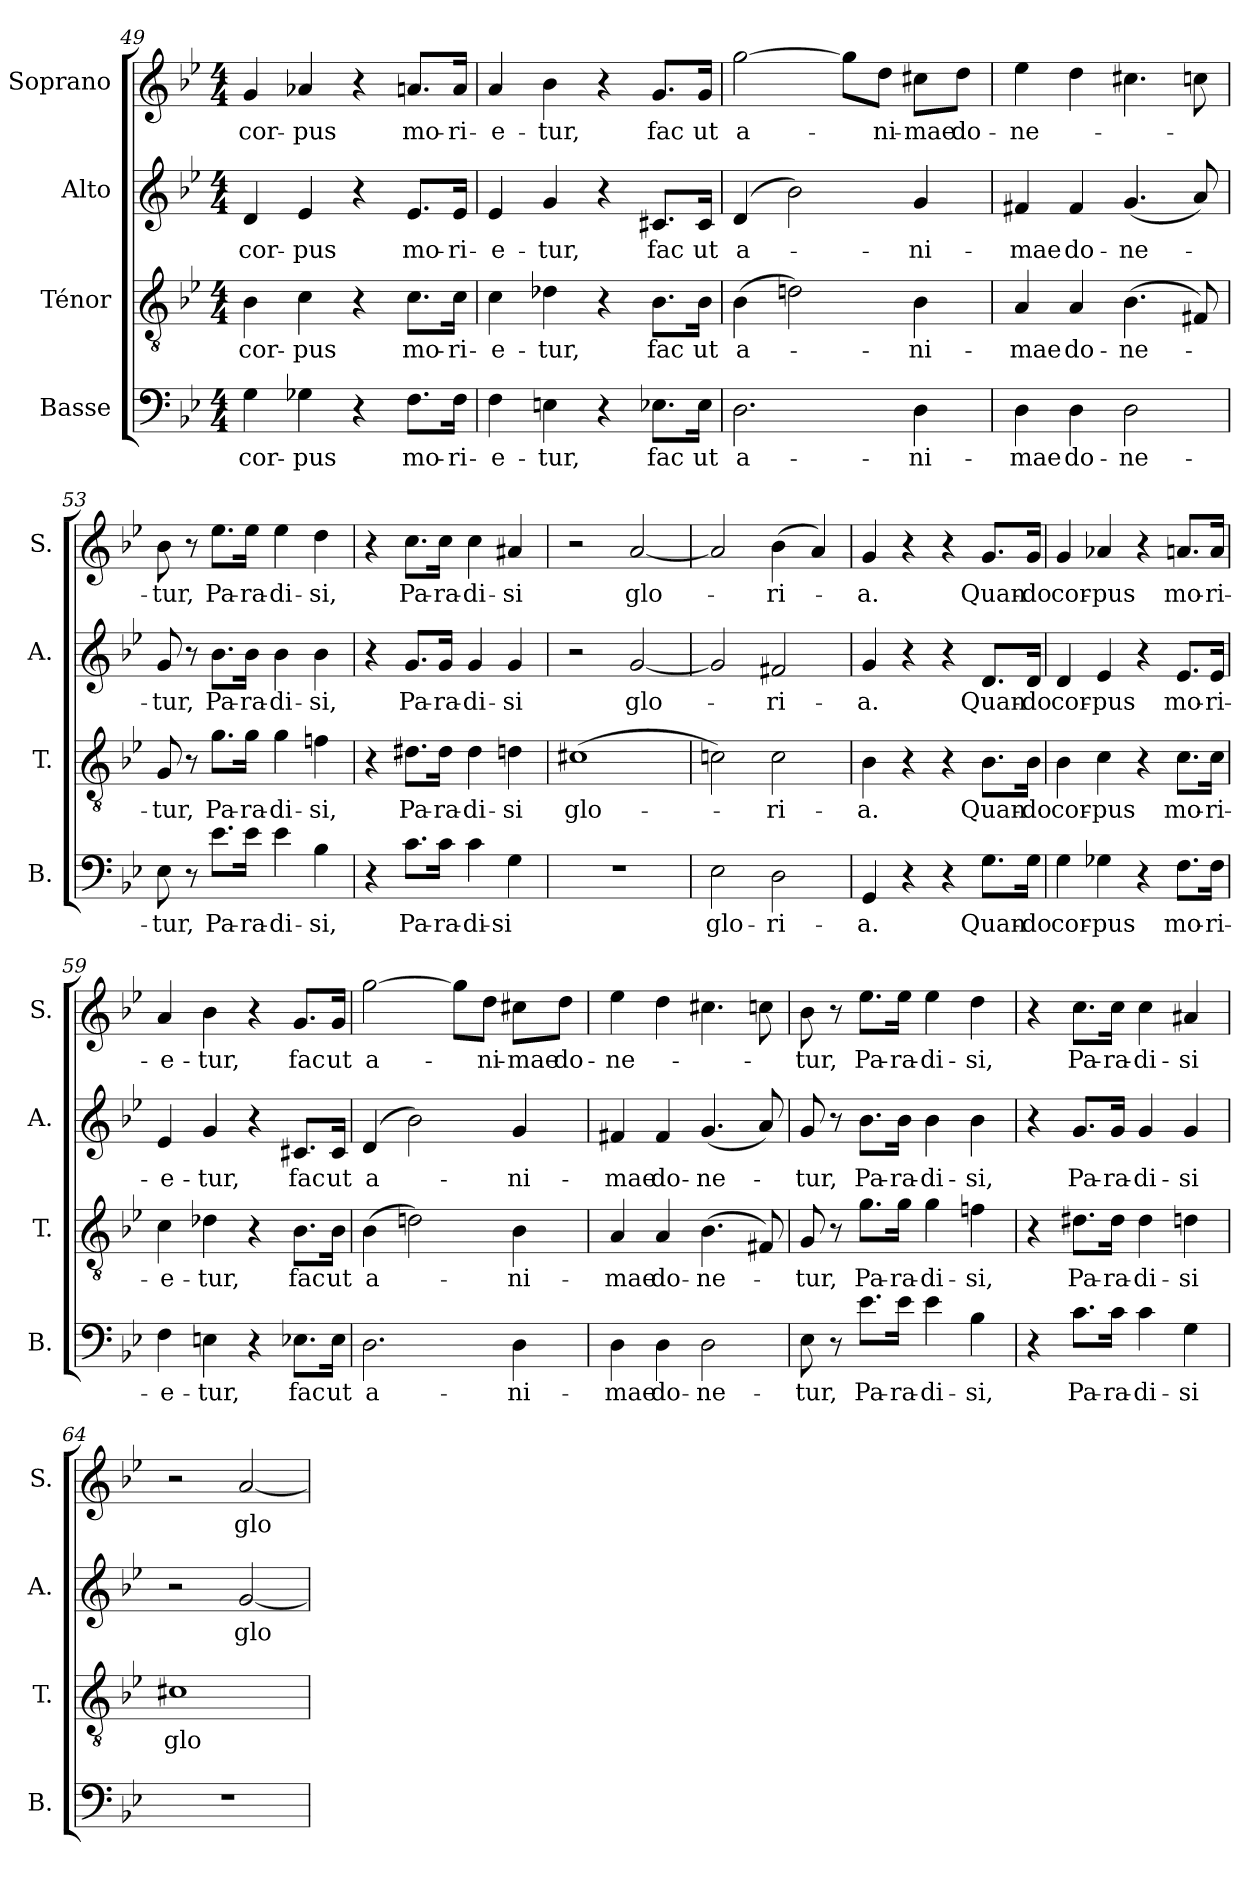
**kern	**text	**kern	**text	**kern	**text	**kern	**text
*part4	*part4	*part3	*part3	*part2	*part2	*part1	*part1
*staff4	*staff4	*staff3	*staff3	*staff2	*staff2	*staff1	*staff1
*I"Basse	*	*I"Ténor	*	*I"Alto	*	*I"Soprano	*
*I'B.	*	*I'T.	*	*I'A.	*	*I'S.	*
*clefF4	*	*clefGv2	*	*clefG2	*	*clefG2	*
*k[b-e-]	*	*k[b-e-]	*	*k[b-e-]	*	*k[b-e-]	*
*M4/4	*	*M4/4	*	*M4/4	*	*M4/4	*
=49	=49	=49	=49	=49	=49	=49	=49
!	!LO:LY:b	!	!LO:LY:b	!	!LO:LY:b	!	!LO:LY:b
4G\	cor-	4B-\	cor-	4d/	cor-	4g/	cor-
!	!LO:LY:b	!	!LO:LY:b	!	!LO:LY:b	!	!LO:LY:b
4G-X\	-pus	4c\	-pus	4e-/	-pus	4a-X/	-pus
4r	.	4r	.	4r	.	4r	.
!	!LO:LY:b	!	!LO:LY:b	!	!LO:LY:b	!	!LO:LY:b
8.F\L	mo-	8.c\L	mo-	8.e-/L	mo-	8.an/L	mo-
!	!LO:LY:b	!	!LO:LY:b	!	!LO:LY:b	!	!LO:LY:b
16F\Jk	-ri-	16c\Jk	-ri-	16e-/Jk	-ri-	16a/Jk	-ri-
!!LO:PB:g=z
=50	=50	=50	=50	=50	=50	=50	=50
!	!LO:LY:b	!	!LO:LY:b	!	!LO:LY:b	!	!LO:LY:b
4F\	-e-	4c\	-e-	4e-/	-e-	4a/	-e-
!	!LO:LY:b	!	!LO:LY:b	!	!LO:LY:b	!	!LO:LY:b
4En\	-tur,	4d-X\	-tur,	4g/	-tur,	4b-\	-tur,
4r	.	4r	.	4r	.	4r	.
!	!LO:LY:b	!	!LO:LY:b	!	!LO:LY:b	!	!LO:LY:b
8.E-X\L	fac	8.B-\L	fac	8.c#X/L	fac	8.g/L	fac
!	!LO:LY:b	!	!LO:LY:b	!	!LO:LY:b	!	!LO:LY:b
16E-\Jk	ut	16B-\Jk	ut	16c#/Jk	ut	16g/Jk	ut
=51	=51	=51	=51	=51	=51	=51	=51
!	!LO:LY:b	!	!LO:LY:b	!	!LO:LY:b	!	!LO:LY:b
2.D\	a-	(>4B-\	a-	(>4d/	a-	[2gg\	a-
.	.	2dn\)	.	2b-\)	.	.	.
.	.	.	.	.	.	8gg\L]	.
!	!	!	!	!	!	!	!LO:LY:b
.	.	.	.	.	.	8dd\J	-ni-
!	!LO:LY:b	!	!LO:LY:b	!	!LO:LY:b	!	!LO:LY:b
4D\	-ni-	4B-\	-ni-	4g/	-ni-	8cc#X\L	-mae
!	!	!	!	!	!	!	!LO:LY:b
.	.	.	.	.	.	8dd\J	do-
=52	=52	=52	=52	=52	=52	=52	=52
!	!LO:LY:b	!	!LO:LY:b	!	!LO:LY:b	!	!LO:LY:b
4D\	-mae	4A/	-mae	4f#X/	-mae	4ee-\	-ne-
!	!LO:LY:b	!	!LO:LY:b	!	!LO:LY:b	!	!
4D\	do-	4A/	do-	4f#/	do-	4dd\	.
!	!LO:LY:b	!	!LO:LY:b	!	!LO:LY:b	!	!
2D\	-ne-	(>4.B-\	-ne-	(<4.g/	-ne-	4.cc#X\	.
.	.	8F#X/)	.	8a/)	.	8ccn\	.
=53	=53	=53	=53	=53	=53	=53	=53
!	!LO:LY:b	!	!LO:LY:b	!	!LO:LY:b	!	!LO:LY:b
8E-\	-tur,	8G/	-tur,	8g/	-tur,	8b-\	-tur,
8r	.	8r	.	8r	.	8r	.
!	!LO:LY:b	!	!LO:LY:b	!	!LO:LY:b	!	!LO:LY:b
8.e-\L	Pa-	8.g\L	Pa-	8.b-\L	Pa-	8.ee-\L	Pa-
!	!LO:LY:b	!	!LO:LY:b	!	!LO:LY:b	!	!LO:LY:b
16e-\Jk	-ra-	16g\Jk	-ra-	16b-\Jk	-ra-	16ee-\Jk	-ra-
!	!LO:LY:b	!	!LO:LY:b	!	!LO:LY:b	!	!LO:LY:b
4e-\	-di-	4g\	-di-	4b-\	-di-	4ee-\	-di-
!	!LO:LY:b	!	!LO:LY:b	!	!LO:LY:b	!	!LO:LY:b
4B-\	-si,	4fn\	-si,	4b-\	-si,	4dd\	-si,
=54	=54	=54	=54	=54	=54	=54	=54
4r	.	4r	.	4r	.	4r	.
!	!LO:LY:b	!	!LO:LY:b	!	!LO:LY:b	!	!LO:LY:b
8.c\L	Pa-	8.d#X\L	Pa-	8.g/L	Pa-	8.cc\L	Pa-
!	!LO:LY:b	!	!LO:LY:b	!	!LO:LY:b	!	!LO:LY:b
16c\Jk	-ra-	16d#\Jk	-ra-	16g/Jk	-ra-	16cc\Jk	-ra-
!	!LO:LY:b	!	!LO:LY:b	!	!LO:LY:b	!	!LO:LY:b
4c\	-di-	4d#\	-di-	4g/	-di-	4cc\	-di-
!	!LO:LY:b	!	!LO:LY:b	!	!LO:LY:b	!	!LO:LY:b
4G\	-si	4dn\	-si	4g/	-si	4a#X/	-si
=55	=55	=55	=55	=55	=55	=55	=55
!	!	!	!LO:LY:b	!	!	!	!
1r	.	(>1c#X	glo-	2r	.	2r	.
!	!	!	!	!	!LO:LY:b	!	!LO:LY:b
.	.	.	.	[2g/	glo-	[2a/	glo-
=56	=56	=56	=56	=56	=56	=56	=56
!	!LO:LY:b	!	!	!	!	!	!
2E-\	glo-	2cn\)	.	2g/]	.	2a/]	.
!	!LO:LY:b	!	!LO:LY:b	!	!LO:LY:b	!	!LO:LY:b
2D\	-ri-	2c\	-ri-	2f#X/	-ri-	(>4b-\	-ri-
.	.	.	.	.	.	4a/)	.
!!LO:LB:g=z
=57	=57	=57	=57	=57	=57	=57	=57
!	!LO:LY:b	!	!LO:LY:b	!	!LO:LY:b	!	!LO:LY:b
4GG/	-a.	4B-\	-a.	4g/	-a.	4g/	-a.
4r	.	4r	.	4r	.	4r	.
4r	.	4r	.	4r	.	4r	.
!	!LO:LY:b	!	!LO:LY:b	!	!LO:LY:b	!	!LO:LY:b
8.G\L	Quan-	8.B-\L	Quan-	8.d/L	Quan-	8.g/L	Quan-
!	!LO:LY:b	!	!LO:LY:b	!	!LO:LY:b	!	!LO:LY:b
16G\Jk	-do	16B-\Jk	-do	16d/Jk	-do	16g/Jk	-do
=58	=58	=58	=58	=58	=58	=58	=58
!	!LO:LY:b	!	!LO:LY:b	!	!LO:LY:b	!	!LO:LY:b
4G\	cor-	4B-\	cor-	4d/	cor-	4g/	cor-
!	!LO:LY:b	!	!LO:LY:b	!	!LO:LY:b	!	!LO:LY:b
4G-X\	-pus	4c\	-pus	4e-/	-pus	4a-X/	-pus
4r	.	4r	.	4r	.	4r	.
!	!LO:LY:b	!	!LO:LY:b	!	!LO:LY:b	!	!LO:LY:b
8.F\L	mo-	8.c\L	mo-	8.e-/L	mo-	8.an/L	mo-
!	!LO:LY:b	!	!LO:LY:b	!	!LO:LY:b	!	!LO:LY:b
16F\Jk	-ri-	16c\Jk	-ri-	16e-/Jk	-ri-	16a/Jk	-ri-
=59	=59	=59	=59	=59	=59	=59	=59
!	!LO:LY:b	!	!LO:LY:b	!	!LO:LY:b	!	!LO:LY:b
4F\	-e-	4c\	-e-	4e-/	-e-	4a/	-e-
!	!LO:LY:b	!	!LO:LY:b	!	!LO:LY:b	!	!LO:LY:b
4En\	-tur,	4d-X\	-tur,	4g/	-tur,	4b-\	-tur,
4r	.	4r	.	4r	.	4r	.
!	!LO:LY:b	!	!LO:LY:b	!	!LO:LY:b	!	!LO:LY:b
8.E-X\L	fac	8.B-\L	fac	8.c#X/L	fac	8.g/L	fac
!	!LO:LY:b	!	!LO:LY:b	!	!LO:LY:b	!	!LO:LY:b
16E-\Jk	ut	16B-\Jk	ut	16c#/Jk	ut	16g/Jk	ut
=60	=60	=60	=60	=60	=60	=60	=60
!	!LO:LY:b	!	!LO:LY:b	!	!LO:LY:b	!	!LO:LY:b
2.D\	a-	(>4B-\	a-	(>4d/	a-	[2gg\	a-
.	.	2dn\)	.	2b-\)	.	.	.
.	.	.	.	.	.	8gg\L]	.
!	!	!	!	!	!	!	!LO:LY:b
.	.	.	.	.	.	8dd\J	-ni-
!	!LO:LY:b	!	!LO:LY:b	!	!LO:LY:b	!	!LO:LY:b
4D\	-ni-	4B-\	-ni-	4g/	-ni-	8cc#X\L	-mae
!	!	!	!	!	!	!	!LO:LY:b
.	.	.	.	.	.	8dd\J	do-
=61	=61	=61	=61	=61	=61	=61	=61
!	!LO:LY:b	!	!LO:LY:b	!	!LO:LY:b	!	!LO:LY:b
4D\	-mae	4A/	-mae	4f#X/	-mae	4ee-\	-ne-
!	!LO:LY:b	!	!LO:LY:b	!	!LO:LY:b	!	!
4D\	do-	4A/	do-	4f#/	do-	4dd\	.
!	!LO:LY:b	!	!LO:LY:b	!	!LO:LY:b	!	!
2D\	-ne-	(>4.B-\	-ne-	(<4.g/	-ne-	4.cc#X\	.
.	.	8F#X/)	.	8a/)	.	8ccn\	.
=62	=62	=62	=62	=62	=62	=62	=62
!	!LO:LY:b	!	!LO:LY:b	!	!LO:LY:b	!	!LO:LY:b
8E-\	-tur,	8G/	-tur,	8g/	-tur,	8b-\	-tur,
8r	.	8r	.	8r	.	8r	.
!	!LO:LY:b	!	!LO:LY:b	!	!LO:LY:b	!	!LO:LY:b
8.e-\L	Pa-	8.g\L	Pa-	8.b-\L	Pa-	8.ee-\L	Pa-
!	!LO:LY:b	!	!LO:LY:b	!	!LO:LY:b	!	!LO:LY:b
16e-\Jk	-ra-	16g\Jk	-ra-	16b-\Jk	-ra-	16ee-\Jk	-ra-
!	!LO:LY:b	!	!LO:LY:b	!	!LO:LY:b	!	!LO:LY:b
4e-\	-di-	4g\	-di-	4b-\	-di-	4ee-\	-di-
!	!LO:LY:b	!	!LO:LY:b	!	!LO:LY:b	!	!LO:LY:b
4B-\	-si,	4fn\	-si,	4b-\	-si,	4dd\	-si,
!!LO:LB:g=z
=63	=63	=63	=63	=63	=63	=63	=63
4r	.	4r	.	4r	.	4r	.
!	!LO:LY:b	!	!LO:LY:b	!	!LO:LY:b	!	!LO:LY:b
8.c\L	Pa-	8.d#X\L	Pa-	8.g/L	Pa-	8.cc\L	Pa-
!	!LO:LY:b	!	!LO:LY:b	!	!LO:LY:b	!	!LO:LY:b
16c\Jk	-ra-	16d#\Jk	-ra-	16g/Jk	-ra-	16cc\Jk	-ra-
!	!LO:LY:b	!	!LO:LY:b	!	!LO:LY:b	!	!LO:LY:b
4c\	-di-	4d#\	-di-	4g/	-di-	4cc\	-di-
!	!LO:LY:b	!	!LO:LY:b	!	!LO:LY:b	!	!LO:LY:b
4G\	-si	4dn\	-si	4g/	-si	4a#X/	-si
=64	=64	=64	=64	=64	=64	=64	=64
!	!	!	!LO:LY:b	!	!	!	!
1r	.	1c#X	glo-	2r	.	2r	.
!	!	!	!	!	!LO:LY:b	!	!LO:LY:b
.	.	.	.	[2g/	glo-	[2a/	glo-
=	=	=	=	=	=	=	=
*-	*-	*-	*-	*-	*-	*-	*-
